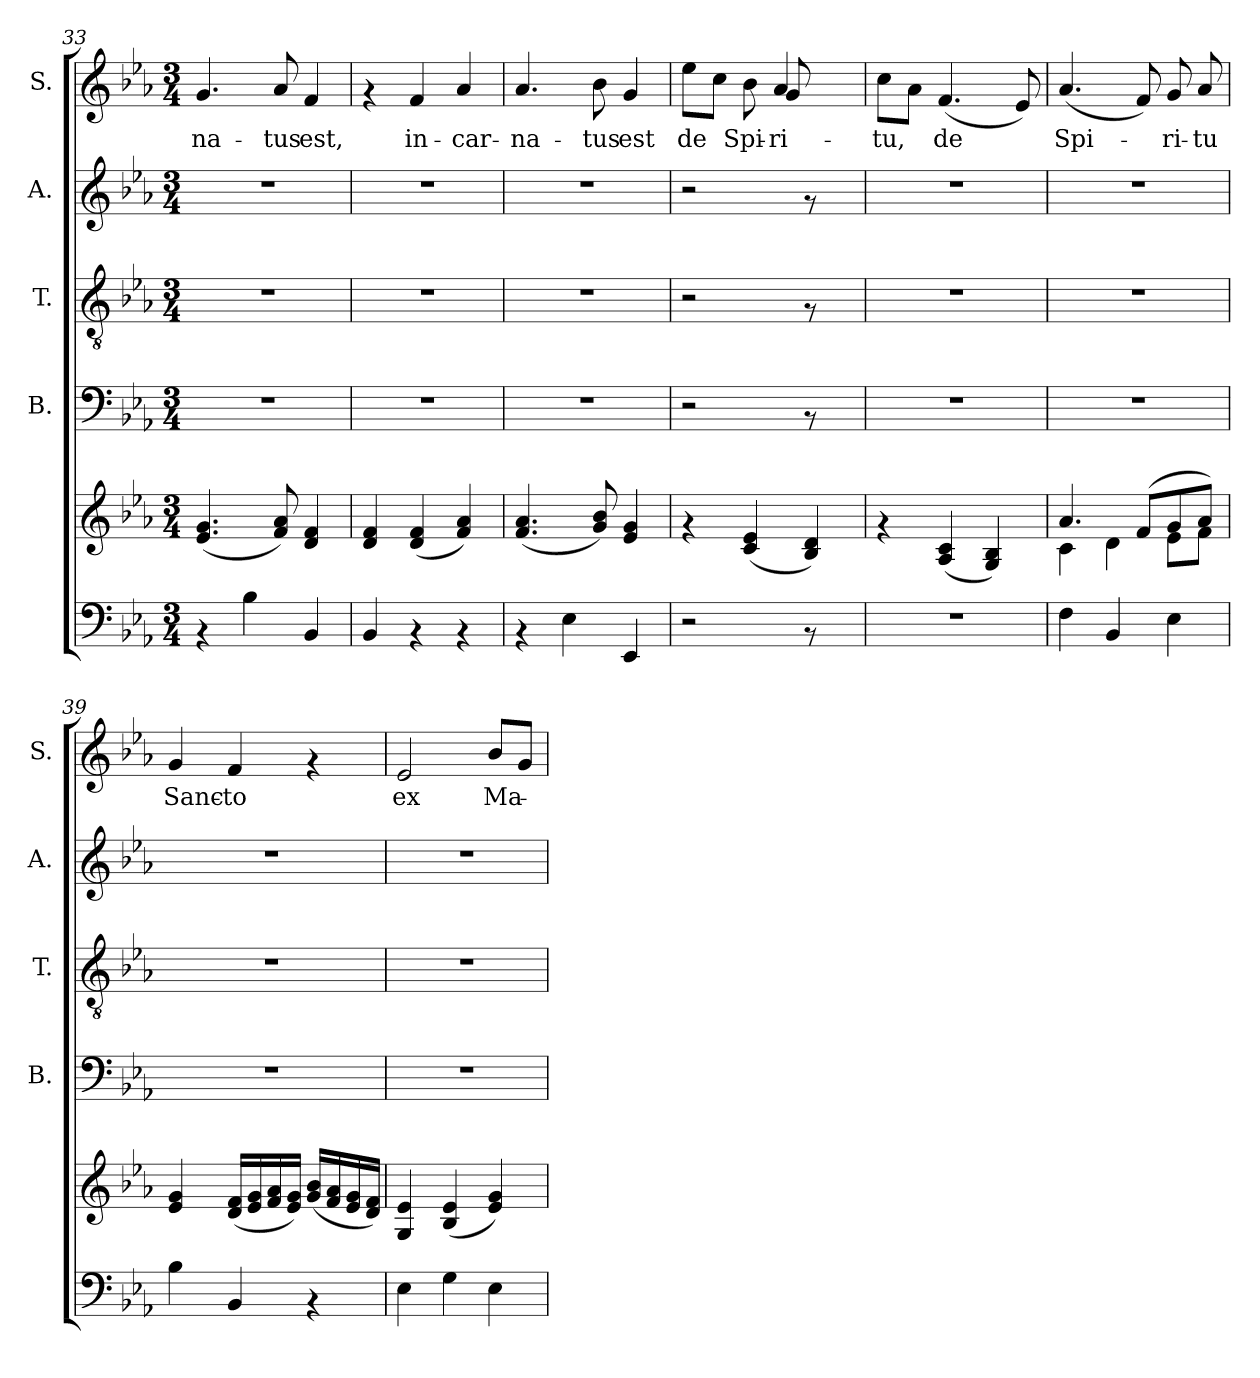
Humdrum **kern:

**kern	**kern	**kern	**kern	**kern	**kern	**text
*part6	*part5	*part4	*part3	*part2	*part1	*part1
*staff6	*staff5	*staff4	*staff3	*staff2	*staff1	*staff1
*	*	*I"B.	*I"T.	*I"A.	*I"S.	*
*	*	*I'B.	*I'T.	*I'A.	*I'S.	*
*clefF4	*clefG2	*clefF4	*clefGv2	*clefG2	*clefG2	*
*k[b-e-a-]	*k[b-e-a-]	*k[b-e-a-]	*k[b-e-a-]	*k[b-e-a-]	*k[b-e-a-]	*
*E-:	*E-:	*E-:	*E-:	*E-:	*E-:	*
*M3/4	*M3/4	*M3/4	*M3/4	*M3/4	*M3/4	*
=33	=33	=33	=33	=33	=33	=33
!	!	!	!	!	!	!LO:LY:b
4rAA	(<4.e-/ 4.g/	2.r	2.r	2.r	4.g/	-na-
4B-\	.	.	.	.	.	.
!	!	!	!	!	!	!LO:LY:b
.	8f/ 8a-/)	.	.	.	8a-/	-tus
!	!	!	!	!	!	!LO:LY:b
4BB-/	4d/ 4f/	.	.	.	4f/	est,
=34	=34	=34	=34	=34	=34	=34
4BB-/	4d/ 4f/	2.r	2.r	2.r	4rf	.
!	!	!	!	!	!	!LO:LY:b
4rAA	(<4d/ 4f/	.	.	.	4f/	in-
!	!	!	!	!	!	!LO:LY:b
4rAA	4f/ 4a-/)	.	.	.	4a-/	-car-
=35	=35	=35	=35	=35	=35	=35
!	!	!	!	!	!	!LO:LY:b
4rAA	(<4.f/ 4.a-/	2.r	2.r	2.r	4.a-/	-na-
4E-\	.	.	.	.	.	.
!	!	!	!	!	!	!LO:LY:b
.	8g/ 8b-/)	.	.	.	8b-\	-tus
!	!	!	!	!	!	!LO:LY:b
4EE-/	4e-/ 4g/	.	.	.	4g/	est
=36	=36	=36	=36	=36	=36	=36
!	!	!	!	!	!	!LO:LY:b
*	*	*	*	*	*^	*
2r	4rf	2r	2r	2r	8ee-\L	4.ryy	de
.	.	.	.	.	8cc\J	.	.
!	!	!	!	!	!	!	!LO:LY:b
.	(<4c/ 4e-/	.	.	.	8b-\	.	Spi-
!	!	!	!	!	!	!	!LO:LY:b
.	.	.	.	.	4a-/	8g/	-ri-
8rAA	4B-/ 4d/)	8rAA	8rF	8rf	.	8ryy	.
8ryy	.	8ryy	8ryy	8ryy	8ryy	8ryy	.
=37	=37	=37	=37	=37	=37	=37	=37
!	!	!	!	!	!	!	!LO:LY:b
*	*	*	*	*	*v	*v	*
2.r	4rf	2.r	2.r	2.r	8cc\L	-tu,
.	.	.	.	.	8a-\J	.
!	!	!	!	!	!	!LO:LY:b
.	(<4A-/ 4c/	.	.	.	(<4.f/	de
.	4G/ 4B-/)	.	.	.	.	.
.	.	.	.	.	8e-/)	.
=38	=38	=38	=38	=38	=38	=38
*	*^	*	*	*	*	*
!	!	!	!	!	!	!	!LO:LY:b
4F\	4.a-/	4c\	2.r	2.r	2.r	(<4.a-/	Spi-
4BB-/	.	4d\	.	.	.	.	.
.	(>8f/L	.	.	.	.	8f/)	.
!	!	!	!	!	!	!	!LO:LY:b
4E-\	8g/	8e-\L	.	.	.	8g/	-ri-
!	!	!	!	!	!	!	!LO:LY:b
.	8a-/J)	8f\J	.	.	.	8a-/	-tu
!!LO:PB:g=z
=39	=39	=39	=39	=39	=39	=39	=39
!	!	!	!	!	!	!	!LO:LY:b
*	*v	*v	*	*	*	*	*
4B-\	4e-/ 4g/	2.r	2.r	2.r	4g/	Sanc-
!	!	!	!	!	!	!LO:LY:b
4BB-/	(<16d/ 16f/LL	.	.	.	4f/	-to
.	16e-/ 16g/	.	.	.	.	.
.	16f/ 16a-/	.	.	.	.	.
.	16e-/ 16g/JJ)	.	.	.	.	.
4rAA	(<16g/ 16b-/LL	.	.	.	4rf	.
.	16f/ 16a-/	.	.	.	.	.
.	16e-/ 16g/	.	.	.	.	.
.	16d/ 16f/JJ)	.	.	.	.	.
=40	=40	=40	=40	=40	=40	=40
!	!	!	!	!	!	!LO:LY:b
4E-\	4G/ 4e-/	2.r	2.r	2.r	2e-/	ex
4G\	(<4B-/ 4e-/	.	.	.	.	.
!	!	!	!	!	!	!LO:LY:b
4E-\	4e-/ 4g/)	.	.	.	8b-/L	Ma-
.	.	.	.	.	8g/J	.
=	=	=	=	=	=	=
*-	*-	*-	*-	*-	*-	*-
